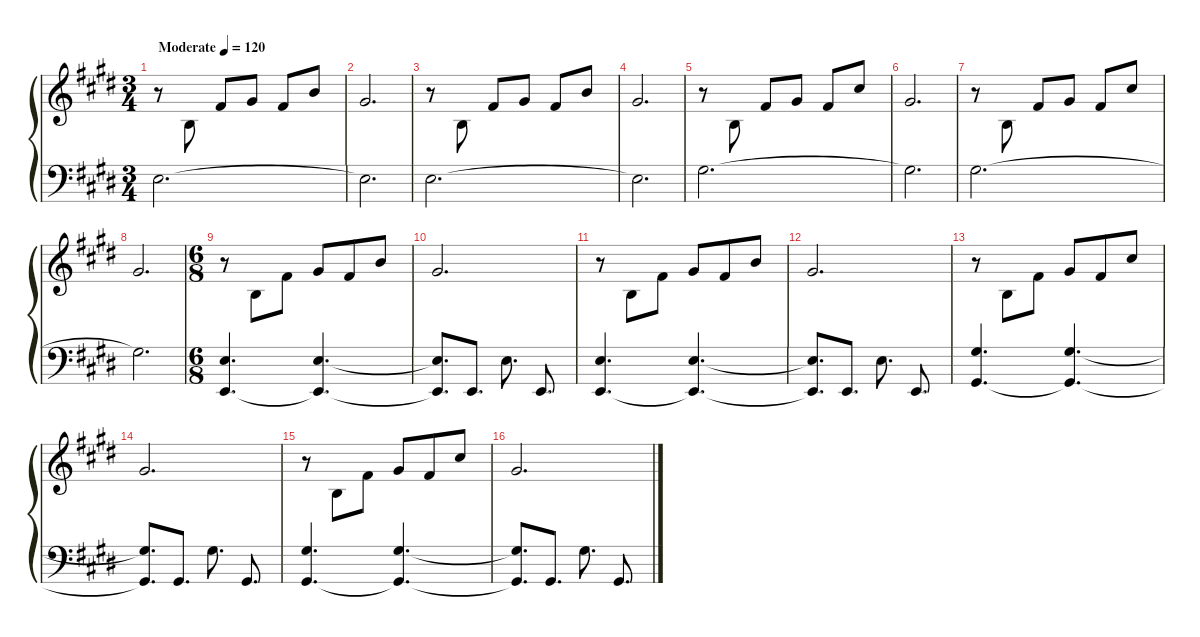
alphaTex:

\defaultSystemsLayout 4
\hideDynamics
\bracketExtendMode groupsimilarinstruments
\singleTrackTrackNamePolicy hidden
\multiTrackTrackNamePolicy hidden
\otherSystemsTrackNameOrientation horizontal
\extendBarLines
\track ("Acoustic Piano (Staff 1)" "pno.") {instrument acousticgrandpiano}
\staff {score}
\tuning (E4 B3 G3 D3 A2 E2)
\ts (3 4)
\beaming (8 3 1 1 1)
\tempo (120 "Moderate")
\clef g2
\ks e
r.8{dy p instrument acousticgrandpiano beam Down} 0.2{acc forcenatural}.8{beam Up beam split} 2.1{acc #}.8{beam Up beam merge} 4.1{acc #}.8{dy mp beam Up} 7.2{acc #}.8{dy p beam Up beam merge} 7.1{acc forcenatural}.8{dy mp beam Up} |
4.1{acc #}.2{d beam Up} |
r.8{beam Down} 0.2{acc forcenatural}.8{dy p beam Up beam split} 2.1{acc #}.8{beam Up beam merge} 4.1{acc #}.8{dy mp beam Up} 7.2{acc #}.8{beam Up beam merge} 7.1{acc forcenatural}.8{beam Up} |
4.1{acc #}.2{d dy p beam Up} |
r.8{beam Down} 0.2{acc forcenatural}.8{beam Up beam split} 2.1{acc #}.8{dy mp beam Up beam merge} 4.1{acc #}.8{beam Up} 7.2{acc #}.8{beam Up beam merge} 9.1{acc #}.8{beam Down} |
4.1{acc #}.2{d dy mf beam Up} |
r.8{beam Down} 0.2{acc forcenatural}.8{dy p beam Up beam split} 2.1{acc #}.8{dy mp beam Up beam merge} 4.1{acc #}.8{dy mf beam Up} 7.2{acc #}.8{beam Up beam merge} 9.1{acc #}.8{beam Down} |
9.2{acc #}.2{d beam Up beam merge} |
\ts (6 8)
\beaming (8 3 1 1 1)
r.8{beam Down beam merge} 0.2{acc forcenatural}.8{dy p beam Up beam merge} 2.1{acc #}.8{dy mp beam Up beam split} 4.1{acc #}.8{dy f beam Up beam merge} 7.2{acc #}.8{dy mf beam Up beam merge} 7.1{acc forcenatural}.8{beam Up beam merge} |
4.1{acc #}.2{d dy f beam Up beam merge} |
r.8{beam Down beam merge} 0.2{acc forcenatural}.8{dy p beam Up beam merge} 2.1{acc #}.8{dy mf beam Up beam split} 4.1{acc #}.8{dy f beam Up beam merge} 7.2{acc #}.8{dy mf beam Up beam merge} 7.1{acc forcenatural}.8{dy f beam Up beam merge} |
4.1{acc #}.2{d beam Up beam merge} |
r.8{beam Down beam merge} 0.2{acc forcenatural}.8{dy p beam Up beam merge} 2.1{acc #}.8{dy mp beam Up beam split} 4.1{acc #}.8{dy mf beam Up beam merge} 7.2{acc #}.8{beam Up beam merge} 9.1{acc #}.8{dy mp beam Down beam merge} |
4.1{acc #}.2{d dy mf beam Up beam merge} |
r.8{beam Down beam merge} 0.2{acc forcenatural}.8{dy p beam Up beam merge} 2.1{acc #}.8{dy mf beam Up beam split} 4.1{acc #}.8{beam Up beam merge} 7.2{acc #}.8{beam Up beam merge} 9.1{acc #}.8{beam Down beam merge} |
9.2{acc #}.2{d beam Up beam merge}
\staff {score}
\tuning (G2 D2 A1 E1 B0)
\clef f4
\ottava regular
\simile none
\ks e
14.2{acc forcenatural}.2{d dy pp} |
14.2{t acc forcenatural}.2{d dy f} |
14.2{acc forcenatural}.2{d dy p} |
14.2{t acc forcenatural}.2{d} |
18.2{acc #}.2{d} |
18.2{t acc #}.2{d} |
18.2{acc #}.2{d} |
18.2{t acc #}.2{d} |
(9.1{acc forcenatural} 7.3{acc forcenatural}).4{d dy mp} (9.1{acc forcenatural} 7.3{t acc forcenatural}).4{d} |
(9.1{t acc forcenatural} 7.3{t acc forcenatural}).8{d dy p} 7.3{acc forcenatural}.8{d} 9.1{acc forcenatural}.8{d dy mp} 7.3{acc forcenatural}.8{d} |
(9.1{acc forcenatural} 7.3{acc forcenatural}).4{d} (9.1{acc forcenatural} 7.3{t acc forcenatural}).4{d} |
(9.1{t acc forcenatural} 7.3{t acc forcenatural}).8{d dy p} 7.3{acc forcenatural}.8{d} 9.1{acc forcenatural}.8{d dy mp} 7.3{acc forcenatural}.8{d} |
(13.1{acc #} 11.3{acc #}).4{d dy p} (13.1{acc #} 11.3{t acc #}).4{d} |
(13.1{t acc #} 11.3{t acc #}).8{d} 11.3{acc #}.8{d} 13.1{acc #}.8{d dy mp} 11.3{acc #}.8{d} |
(13.1{acc #} 11.3{acc #}).4{d dy p} (13.1{acc #} 11.3{t acc #}).4{d} |
(13.1{t acc #} 11.3{t acc #}).8{d} 11.3{acc #}.8{d} 13.1{acc #}.8{d dy mp} 11.3{acc #}.8{d}
